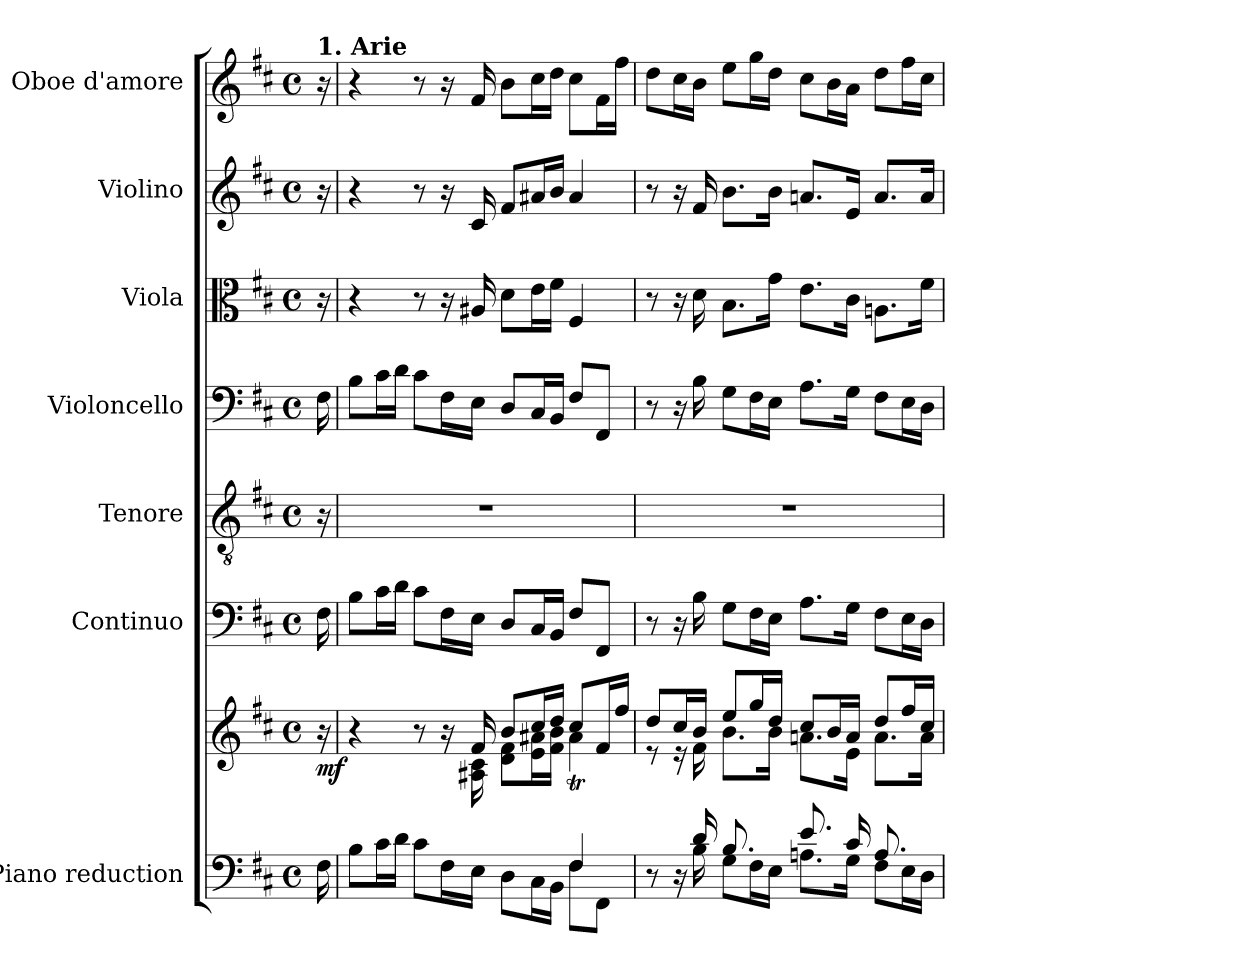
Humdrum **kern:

**kern	**kern	**dynam	**kern	**kern	**kern	**kern	**kern	**kern
*part7	*part7	*part7	*part6	*part5	*part4	*part3	*part2	*part1
*staff8	*staff7	*staff7/8	*staff6	*staff5	*staff4	*staff3	*staff2	*staff1
*I"Piano reduction	*	*	*I"Continuo	*I"Tenore	*I"Violoncello	*I"Viola	*I"Violino	*I"Oboe d'amore
*I'Pno	*	*	*	*	*I'Vc	*I'Vla	*I'Vln	*I'Ob
*clefF4	*clefG2	*	*clefF4	*clefGv2	*clefF4	*clefC3	*clefG2	*clefG2
*	*	*	*ITrd7c12	*	*	*	*	*
*k[f#c#]	*k[f#c#]	*	*k[f#c#]	*k[f#c#]	*k[f#c#]	*k[f#c#]	*k[f#c#]	*k[f#c#]
*M4/4	*M4/4	*	*M4/4	*M4/4	*M4/4	*M4/4	*M4/4	*M4/4
*met(c)	*met(c)	*	*met(c)	*met(c)	*met(c)	*met(c)	*met(c)	*met(c)
=	=	=	=	=	=	=	=	=
!	!	!	!	!	!	!	!	!LO:TX:a:B:t=1. Arie
!	!	!LO:DY:b	!	!	!	!	!	!
16F#\	16r	mf	16FF#\	16r	16F#\	16r	16r	16r
=1	=1	=1	=1	=1	=1	=1	=1	=1
*^	*^	*	*	*	*	*	*	*
2ryy	8B\L	4r	4ryy	.	8BB\L	1r	8B\L	4r	4r	4r
.	16c#\L	.	.	.	16C#\L	.	16c#\L	.	.	.
.	16d\JJ	.	.	.	16D\JJ	.	16d\JJ	.	.	.
.	8c#\L	8r	8ryy	.	8C#\L	.	8c#\L	8r	8r	8r
.	16F#\L	16r	16ryy	.	16FF#\L	.	16F#\L	16r	16r	16r
.	16E\JJ	16f#/	16A#X\ 16c#\	.	16EE\JJ	.	16E\JJ	16A#X/	16c#/	16f#/
4ryy	8D\L	8b/L	8d\ 8f#\L	.	8DD/L	.	8D/L	8d\L	8f#/L	8b\L
.	16C#\L	16cc#/L	16e\ 16a#X\L	.	16CC#/L	.	16C#/L	16e\L	16a#X/L	16cc#\L
.	16BB\JJ	16dd/JJ	16f#\ 16b\JJ	.	16BBB/JJ	.	16BB/JJ	16f#\JJ	16b/JJ	16dd\JJ
4F#/	8F#\L	8cc#/L	4a#t\	.	8FF#/L	.	8F#/L	4F#/	4a#/	8cc#\L
.	8FF#\J	16f#/L	.	.	8FFF#/J	.	8FF#/J	.	.	16f#\L
.	.	16ff#/JJ	.	.	.	.	.	.	.	16ff#\JJ
=2	=2	=2	=2	=2	=2	=2	=2	=2	=2	=2
*	*	*	*^	*	*	*	*	*	*	*
8r	8ryy	8dd/L	8r	4..ryy	.	8r	1r	8r	8r	8r	8dd\L
16r	16ryy	16cc#/L	16r	.	.	16r	.	16r	16r	16r	16cc#\L
16d/	16B\	16b/JJ	16f#\	.	.	16BB\	.	16B\	16d\	16f#/	16b\JJ
8.B/L	8G\L	8ee/L	8.b\L	.	.	8GG\L	.	8G\L	8.B\L	8.b\L	8ee\L
.	16F#\L	16gg/L	.	.	.	16FF#\L	.	16F#\L	.	.	16gg\L
16ryy	16E\JJ	16dd/JJ	16b\Jk	16g\Jk	.	16EE\JJ	.	16E\JJ	16g\Jk	16b\Jk	16dd\JJ
8.e/L	8.An\L	8cc#/L	8.an\L	4..ryy	.	8.AA\L	.	8.A\L	8.e\L	8.an/L	8cc#\L
.	.	16b/L	.	.	.	.	.	.	.	.	16b\L
16c#/Jk	16G\Jk	16a/JJ	16e\Jk	.	.	16GG\Jk	.	16G\Jk	16c#\Jk	16e/Jk	16a\JJ
8.A/L	8F#\L	8dd/L	8.a\L	.	.	8FF#\L	.	8F#\L	8.An\L	8.a/L	8dd\L
.	16E\L	16ff#/L	.	.	.	16EE\L	.	16E\L	.	.	16ff#\L
16ryy	16D\JJ	16cc#/JJ	16a\Jk	16f#\Jk	.	16DD\JJ	.	16D\JJ	16f#\Jk	16a/Jk	16cc#\JJ
*v	*v	*	*	*	*	*	*	*	*	*	*
*	*v	*v	*v	*	*	*	*	*	*	*
=	=	=	=	=	=	=	=	=
*-	*-	*-	*-	*-	*-	*-	*-	*-
